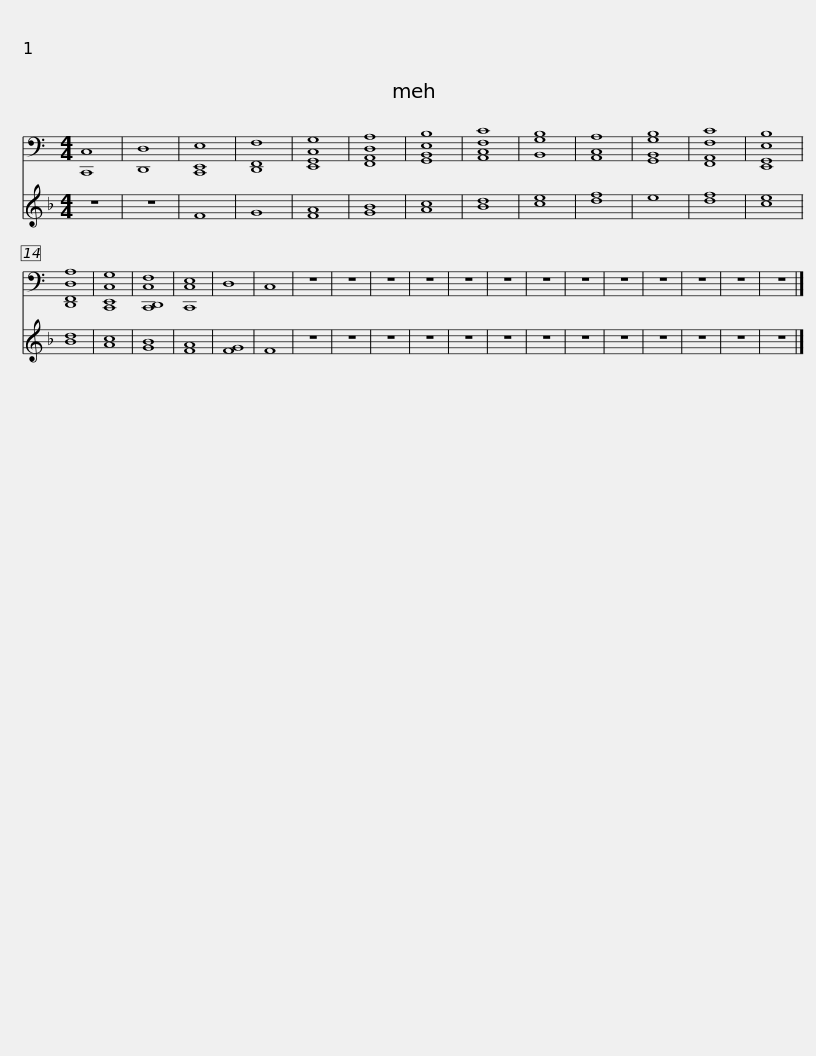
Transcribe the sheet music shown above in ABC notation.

X:1
%%score 1 2
L:1/8
M:4/4
I:linebreak $
K:C
V:1 bass
V:2 treble transpose=-5
V:1
 [C,,C,]8 | [D,,D,]8 | [C,,E,,E,]8 | [D,,F,,F,]8 | [E,,G,,C,G,]8 | %5
 [F,,A,,D,A,]8 | [G,,B,,E,B,]8 | [A,,C,F,C]8 | [B,,G,B,]8 | [A,,C,A,]8 | %10
 [G,,B,,G,B,]8 | [F,,A,,F,C]8 | [E,,G,,E,B,]8 | [D,,F,,D,A,]8 | [C,,E,,C,G,]8 | %15
 [C,,D,,C,F,]8 |$ [C,,C,E,]8 | D,8 | C,8 | z8 | %20
 z8 | z8 | z8 | z8 | z8 | %25
 z8 | z8 | z8 | z8 | z8 | %30
 z8 | z8 |] %32
V:2
[K:F] z8 | z8 | F8 | G8 | [FA]8 | %5
 [GB]8 | [Ac]8 | [Bd]8 | [ce]8 | [df]8 | %10
 e8 | [df]8 | [ce]8 | [Bd]8 | [Ac]8 | %15
 [GB]8 |$ [FA]8 | [FG]8 | F8 | z8 | %20
 z8 | z8 | z8 | z8 | z8 | %25
 z8 | z8 | z8 | z8 | z8 | %30
 z8 | z8 |] %32
